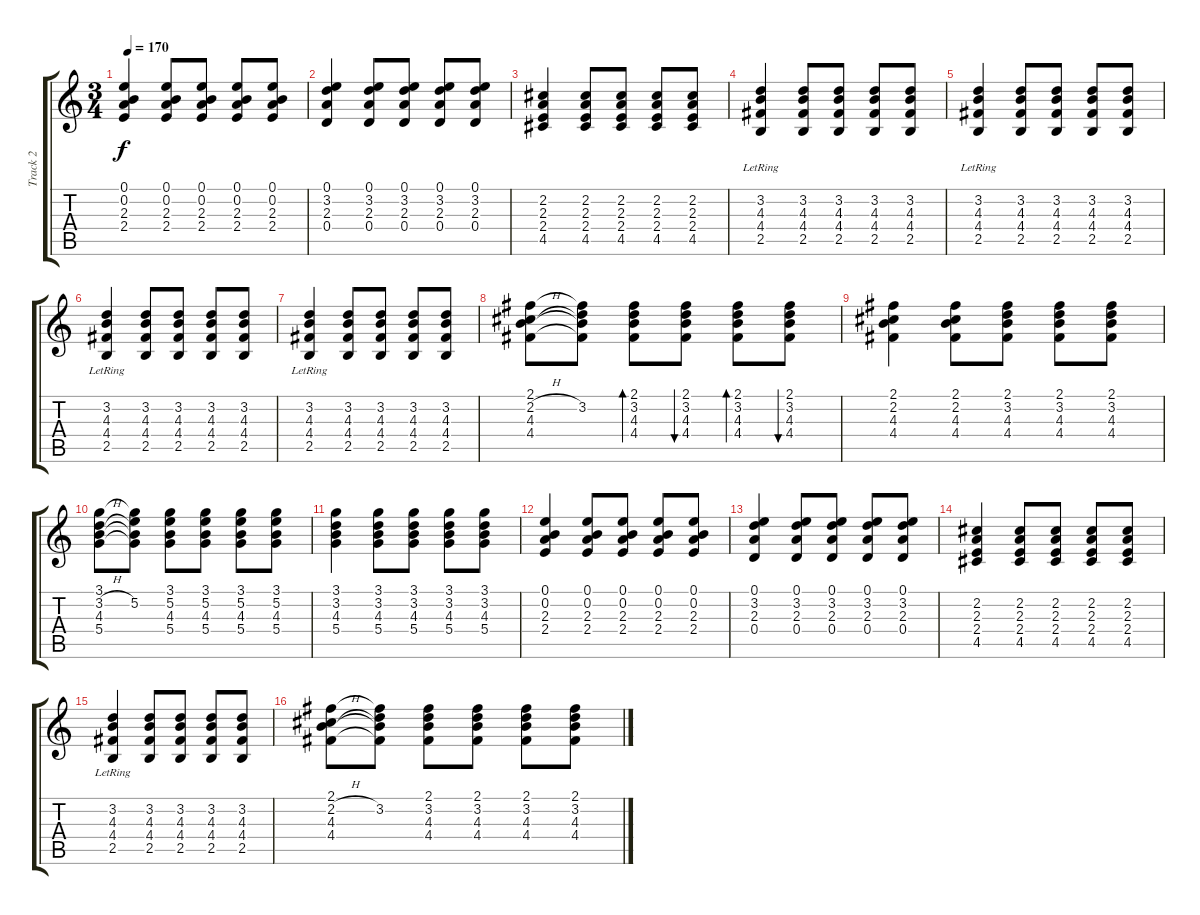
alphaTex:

\track ("Track 2" "Track 2") {instrument acousticguitarsteel}
\staff {score tabs}
\tuning (E4 B3 G3 D3 A2 E2) {hide}
\ts (3 4)
\tempo 170
\clef g2
\ks c
(0.1 0.2 2.3 2.4).4{dy f} (0.1 0.2 2.3 2.4).8 (0.1 0.2 2.3 2.4).8 (0.1 0.2 2.3 2.4).8 (0.1 0.2 2.3 2.4).8 |
(0.1 3.2 2.3 0.4).4 (0.1 3.2 2.3 0.4).8 (0.1 3.2 2.3 0.4).8 (0.1 3.2 2.3 0.4).8 (0.1 3.2 2.3 0.4).8 |
(2.2 2.3 2.4 4.5).4 (2.2 2.3 2.4 4.5).8 (2.2 2.3 2.4 4.5).8 (2.2 2.3 2.4 4.5).8 (2.2 2.3 2.4 4.5).8 |
(3.2{lr} 4.3{lr} 4.4{lr} 2.5{lr}).4 (3.2 4.3 4.4 2.5).8 (3.2 4.3 4.4 2.5).8 (3.2 4.3 4.4 2.5).8 (3.2 4.3 4.4 2.5).8 |
(3.2{lr} 4.3{lr} 4.4{lr} 2.5{lr}).4 (3.2 4.3 4.4 2.5).8 (3.2 4.3 4.4 2.5).8 (3.2 4.3 4.4 2.5).8 (3.2 4.3 4.4 2.5).8 |
(3.2{lr} 4.3{lr} 4.4{lr} 2.5{lr}).4 (3.2 4.3 4.4 2.5).8 (3.2 4.3 4.4 2.5).8 (3.2 4.3 4.4 2.5).8 (3.2 4.3 4.4 2.5).8 |
(3.2{lr} 4.3{lr} 4.4{lr} 2.5{lr}).4 (3.2 4.3 4.4 2.5).8 (3.2 4.3 4.4 2.5).8 (3.2 4.3 4.4 2.5).8 (3.2 4.3 4.4 2.5).8 |
(2.1 2.2{h} 4.3 4.4).8 (2.1{t} 3.2 4.3{t} 4.4{t}).8 (2.1 3.2 4.3 4.4).8{bd 60} (2.1 3.2 4.3 4.4).8{bu 60} (2.1 3.2 4.3 4.4).8{bd 60} (2.1 3.2 4.3 4.4).8{bu 60} |
(2.1 2.2 4.3 4.4).4 (2.1 2.2 4.3 4.4).8 (2.1 3.2 4.3 4.4).8 (2.1 3.2 4.3 4.4).8 (2.1 3.2 4.3 4.4).8 |
(3.1 3.2{h} 4.3 5.4).8 (3.1{t} 5.2 4.3{t} 5.4{t}).8 (3.1 5.2 4.3 5.4).8 (3.1 5.2 4.3 5.4).8 (3.1 5.2 4.3 5.4).8 (3.1 5.2 4.3 5.4).8 |
(3.1 3.2 4.3 5.4).4 (3.1 3.2 4.3 5.4).8 (3.1 3.2 4.3 5.4).8 (3.1 3.2 4.3 5.4).8 (3.1 3.2 4.3 5.4).8 |
(0.1 0.2 2.3 2.4).4 (0.1 0.2 2.3 2.4).8 (0.1 0.2 2.3 2.4).8 (0.1 0.2 2.3 2.4).8 (0.1 0.2 2.3 2.4).8 |
(0.1 3.2 2.3 0.4).4 (0.1 3.2 2.3 0.4).8 (0.1 3.2 2.3 0.4).8 (0.1 3.2 2.3 0.4).8 (0.1 3.2 2.3 0.4).8 |
(2.2 2.3 2.4 4.5).4 (2.2 2.3 2.4 4.5).8 (2.2 2.3 2.4 4.5).8 (2.2 2.3 2.4 4.5).8 (2.2 2.3 2.4 4.5).8 |
(3.2{lr} 4.3{lr} 4.4{lr} 2.5{lr}).4 (3.2 4.3 4.4 2.5).8 (3.2 4.3 4.4 2.5).8 (3.2 4.3 4.4 2.5).8 (3.2 4.3 4.4 2.5).8 |
(2.1 2.2{h} 4.3 4.4).8 (2.1{t} 3.2 4.3{t} 4.4{t}).8 (2.1 3.2 4.3 4.4).8 (2.1 3.2 4.3 4.4).8 (2.1 3.2 4.3 4.4).8 (2.1 3.2 4.3 4.4).8
